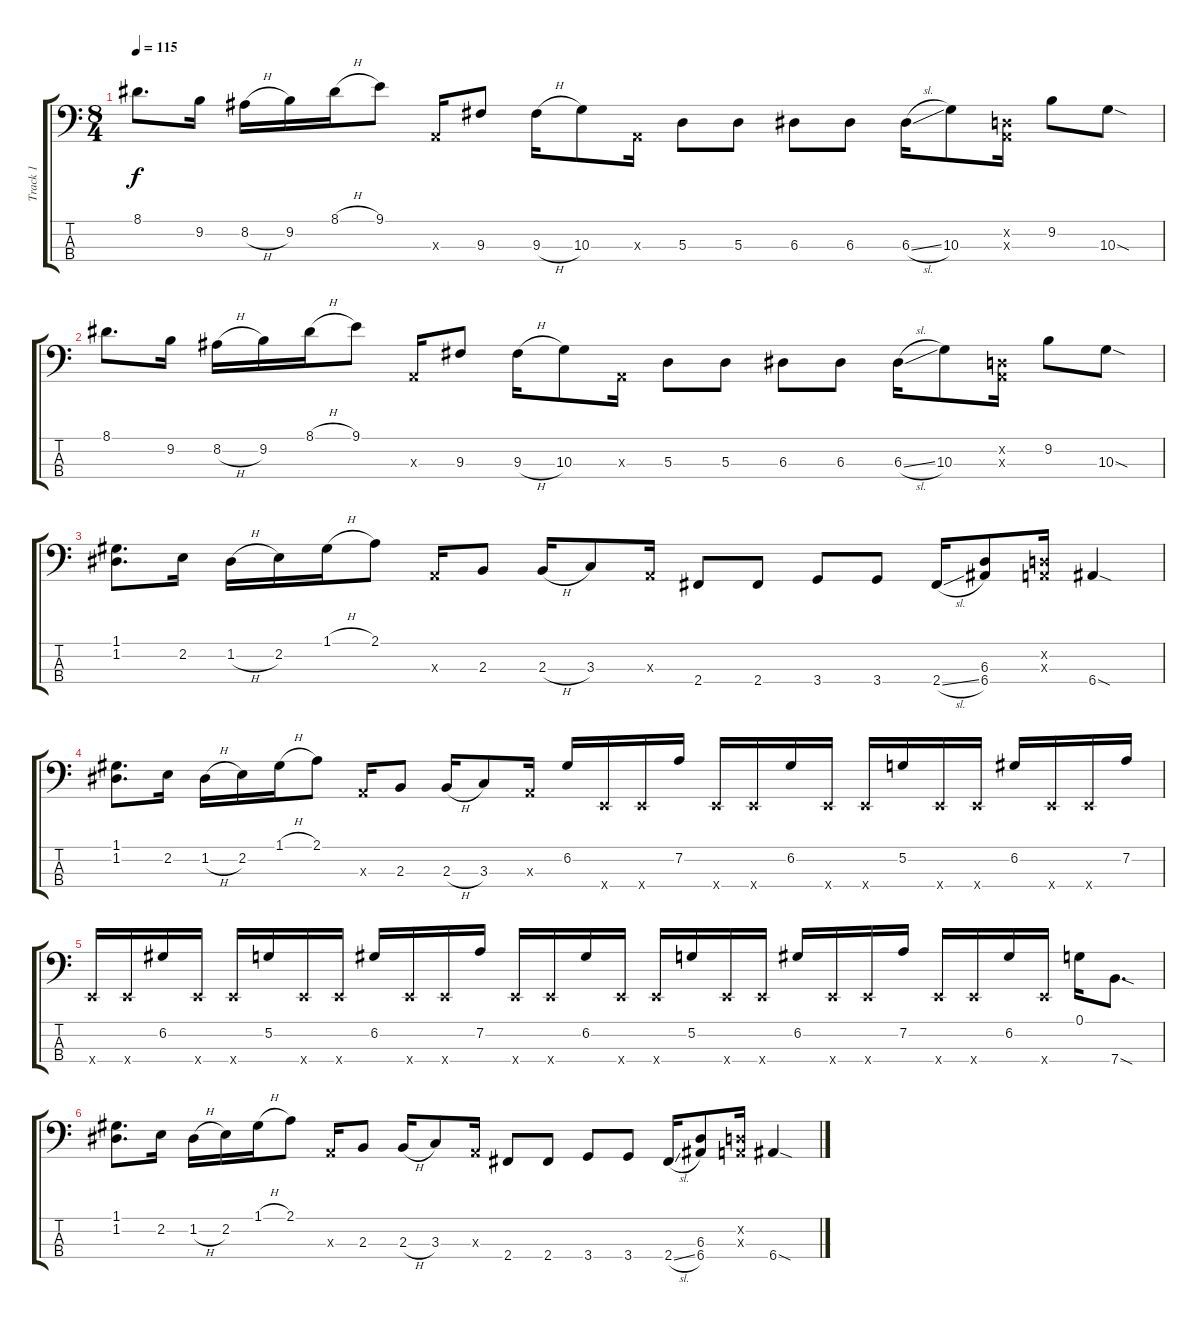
\track ("Track 1" "Track 1") {instrument slapbass2}
\staff {score tabs}
\tuning (G2 D2 A1 E1) {hide}
\ts (8 4)
\tempo 115
\clef f4
\ks c
8.1.8{d dy f} 9.2.16 8.2{h}.16 9.2.16 8.1{h}.16 9.1.8 0.3{x}.16 9.3.8 9.3{h}.16 10.3.8 0.3{x}.16 5.3.8 5.3.8 6.3.8 6.3.8 6.3{sl}.16 10.3.8 (0.2{x} 0.3{x}).16 9.2.8 10.3{sod}.8 |
8.1.8{d} 9.2.16 8.2{h}.16 9.2.16 8.1{h}.16 9.1.8 0.3{x}.16 9.3.8 9.3{h}.16 10.3.8 0.3{x}.16 5.3.8 5.3.8 6.3.8 6.3.8 6.3{sl}.16 10.3.8 (0.2{x} 0.3{x}).16 9.2.8 10.3{sod}.8 |
(1.1 1.2).8{d} 2.2.16 1.2{h}.16 2.2.16 1.1{h}.16 2.1.8 0.3{x}.16 2.3.8 2.3{h}.16 3.3.8 0.3{x}.16 2.4.8 2.4.8 3.4.8 3.4.8 2.4{sl}.16 (6.3 6.4).8 (0.2{x} 0.3{x}).16 6.4{sod}.4 |
(1.1 1.2).8{d} 2.2.16 1.2{h}.16 2.2.16 1.1{h}.16 2.1.8 0.3{x}.16 2.3.8 2.3{h}.16 3.3.8 0.3{x}.16 6.2.16 0.4{x}.16 0.4{x}.16 7.2.16 0.4{x}.16 0.4{x}.16 6.2.16 0.4{x}.16 0.4{x}.16 5.2.16 0.4{x}.16 0.4{x}.16 6.2.16 0.4{x}.16 0.4{x}.16 7.2.16 |
0.4{x}.16 0.4{x}.16 6.2.16 0.4{x}.16 0.4{x}.16 5.2.16 0.4{x}.16 0.4{x}.16 6.2.16 0.4{x}.16 0.4{x}.16 7.2.16 0.4{x}.16 0.4{x}.16 6.2.16 0.4{x}.16 0.4{x}.16 5.2.16 0.4{x}.16 0.4{x}.16 6.2.16 0.4{x}.16 0.4{x}.16 7.2.16 0.4{x}.16 0.4{x}.16 6.2.16 0.4{x}.16 0.1.16 7.4{sod}.8{d} |
(1.1 1.2).8{d} 2.2.16 1.2{h}.16 2.2.16 1.1{h}.16 2.1.8 0.3{x}.16 2.3.8 2.3{h}.16 3.3.8 0.3{x}.16 2.4.8 2.4.8 3.4.8 3.4.8 2.4{sl}.16 (6.3 6.4).8 (0.2{x} 0.3{x}).16 6.4{sod}.4
